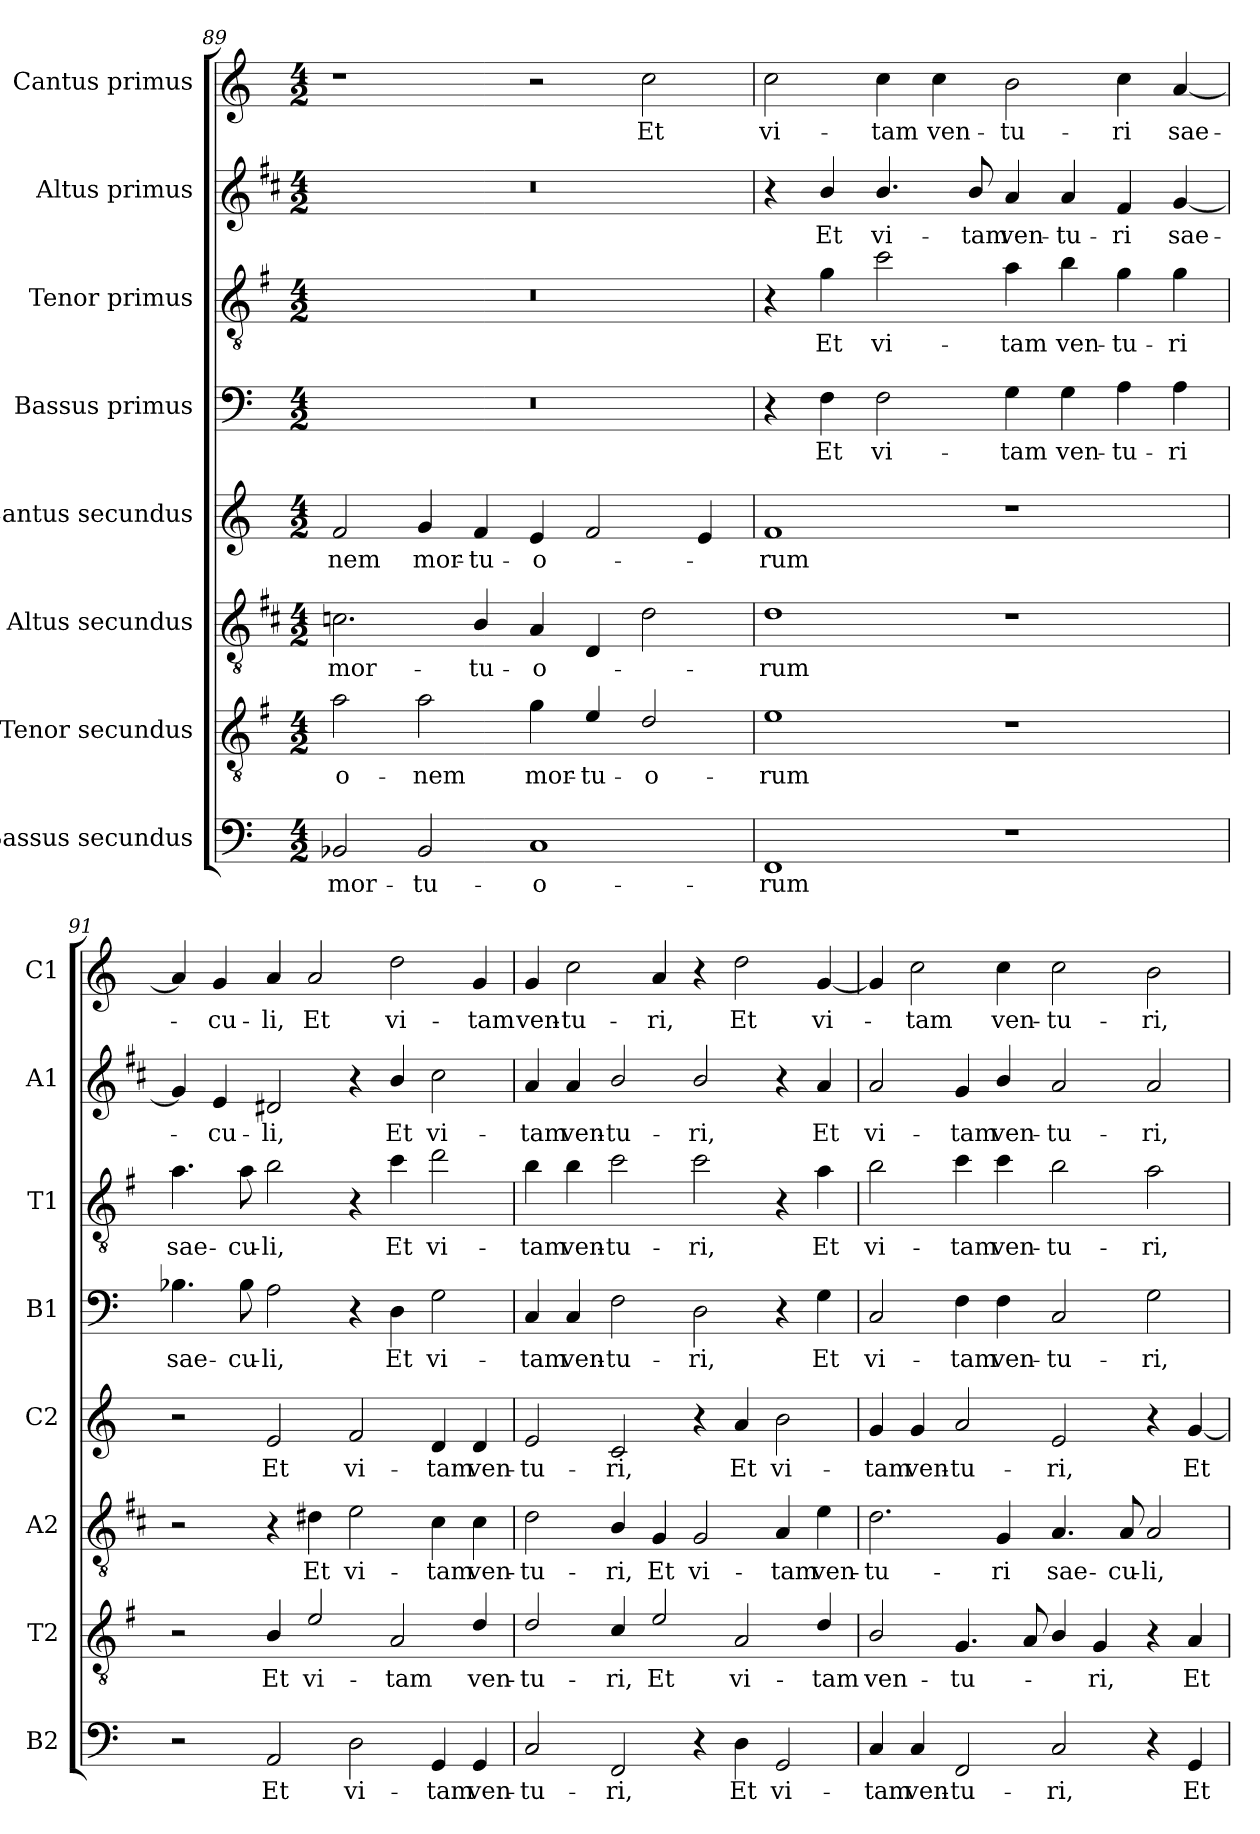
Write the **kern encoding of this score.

**kern	**text	**kern	**text	**kern	**text	**kern	**text	**kern	**text	**kern	**text	**kern	**text	**kern	**text
*part8	*part8	*part7	*part7	*part6	*part6	*part5	*part5	*part4	*part4	*part3	*part3	*part2	*part2	*part1	*part1
*staff8	*staff8	*staff7	*staff7	*staff6	*staff6	*staff5	*staff5	*staff4	*staff4	*staff3	*staff3	*staff2	*staff2	*staff1	*staff1
*I"Bassus secundus	*	*I"Tenor secundus	*	*I"Altus secundus	*	*I"Cantus secundus	*	*I"Bassus primus	*	*I"Tenor primus	*	*I"Altus primus	*	*I"Cantus primus	*
*I'B2	*	*I'T2	*	*I'A2	*	*I'C2	*	*I'B1	*	*I'T1	*	*I'A1	*	*I'C1	*
*clefF4	*	*clefGv2	*	*clefGv2	*	*clefG2	*	*clefF4	*	*clefGv2	*	*clefG2	*	*clefG2	*
*	*	*ITrd4c7	*	*ITrd1c2	*	*	*	*	*	*ITrd4c7	*	*ITrd1c2	*	*	*
*k[]	*	*k[]	*	*k[]	*	*k[]	*	*k[]	*	*k[]	*	*k[]	*	*k[]	*
*C:	*	*C:	*	*C:	*	*C:	*	*C:	*	*C:	*	*C:	*	*C:	*
*M4/2	*	*M4/2	*	*M4/2	*	*M4/2	*	*M4/2	*	*M4/2	*	*M4/2	*	*M4/2	*
=89	=89	=89	=89	=89	=89	=89	=89	=89	=89	=89	=89	=89	=89	=89	=89
!	!LO:LY:b	!	!LO:LY:b	!	!LO:LY:b	!	!LO:LY:b	!	!	!	!	!	!	!	!
2BB-X/	mor-	2d\	-o-	2.B-X\	mor-	2f/	-nem	0r	.	0r	.	0r	.	1r	.
!	!LO:LY:b	!	!LO:LY:b	!	!	!	!LO:LY:b	!	!	!	!	!	!	!	!
2BB-/	-tu-	2d\	-nem	.	.	4g/	mor-	.	.	.	.	.	.	.	.
!	!	!	!	!	!LO:LY:b	!	!LO:LY:b	!	!	!	!	!	!	!	!
.	.	.	.	4A/	-tu-	4f/	-tu-	.	.	.	.	.	.	.	.
!	!LO:LY:b	!	!LO:LY:b	!	!LO:LY:b	!	!LO:LY:b	!	!	!	!	!	!	!	!
1C	-o-	4c\	mor-	4G/	-o-	4e/	-o-	.	.	.	.	.	.	2r	.
!	!	!	!LO:LY:b	!	!	!	!	!	!	!	!	!	!	!	!
.	.	4A/	-tu-	4C/	.	2f/	.	.	.	.	.	.	.	.	.
!	!	!	!LO:LY:b	!	!	!	!	!	!	!	!	!	!	!	!LO:LY:b
.	.	2G/	-o-	2c\	.	.	.	.	.	.	.	.	.	2cc\	Et
.	.	.	.	.	.	4e/	.	.	.	.	.	.	.	.	.
=90	=90	=90	=90	=90	=90	=90	=90	=90	=90	=90	=90	=90	=90	=90	=90
!	!LO:LY:b	!	!LO:LY:b	!	!LO:LY:b	!	!LO:LY:b	!	!	!	!	!	!	!	!LO:LY:b
1FF	-rum	1A	-rum	1c	-rum	1f	-rum	4r	.	4r	.	4r	.	2cc\	vi-
!	!	!	!	!	!	!	!	!	!LO:LY:b	!	!LO:LY:b	!	!LO:LY:b	!	!
.	.	.	.	.	.	.	.	4F\	Et	4c\	Et	4a/	Et	.	.
!	!	!	!	!	!	!	!	!	!LO:LY:b	!	!LO:LY:b	!	!LO:LY:b	!	!LO:LY:b
.	.	.	.	.	.	.	.	2F\	vi-	2f\	vi-	4.a/	vi-	4cc\	-tam
!	!	!	!	!	!	!	!	!	!	!	!	!	!	!	!LO:LY:b
.	.	.	.	.	.	.	.	.	.	.	.	.	.	4cc\	ven-
!	!	!	!	!	!	!	!	!	!	!	!	!	!LO:LY:b	!	!
.	.	.	.	.	.	.	.	.	.	.	.	8a/	-tam	.	.
!	!	!	!	!	!	!	!	!	!LO:LY:b	!	!LO:LY:b	!	!LO:LY:b	!	!LO:LY:b
1r	.	1r	.	1r	.	1r	.	4G\	-tam	4d\	-tam	4g/	ven-	2b\	-tu-
!	!	!	!	!	!	!	!	!	!LO:LY:b	!	!LO:LY:b	!	!LO:LY:b	!	!
.	.	.	.	.	.	.	.	4G\	ven-	4e\	ven-	4g/	-tu-	.	.
!	!	!	!	!	!	!	!	!	!LO:LY:b	!	!LO:LY:b	!	!LO:LY:b	!	!LO:LY:b
.	.	.	.	.	.	.	.	4A\	-tu-	4c\	-tu-	4e/	-ri	4cc\	-ri
!	!	!	!	!	!	!	!	!	!LO:LY:b	!	!LO:LY:b	!	!LO:LY:b	!	!LO:LY:b
.	.	.	.	.	.	.	.	4A\	-ri	4c\	-ri	[4f/	sae-	[4a/	sae-
!!LO:LB:g=z
=91	=91	=91	=91	=91	=91	=91	=91	=91	=91	=91	=91	=91	=91	=91	=91
!	!	!	!	!	!	!	!	!	!LO:LY:b	!	!LO:LY:b	!	!	!	!
2r	.	2r	.	2r	.	2r	.	4.B-X\	sae-	4.d\	sae-	4f/]	.	4a/]	.
!	!	!	!	!	!	!	!	!	!	!	!	!	!LO:LY:b	!	!LO:LY:b
.	.	.	.	.	.	.	.	.	.	.	.	4d/	-cu-	4g/	-cu-
!	!	!	!	!	!	!	!	!	!LO:LY:b	!	!LO:LY:b	!	!	!	!
.	.	.	.	.	.	.	.	8B-\	-cu-	8d\	-cu-	.	.	.	.
!	!LO:LY:b	!	!LO:LY:b	!	!	!	!LO:LY:b	!	!LO:LY:b	!	!LO:LY:b	!	!LO:LY:b	!	!LO:LY:b
2AA/	Et	4E/	Et	4r	.	2e/	Et	2A\	-li,	2e\	-li,	2c#X/	-li,	4a/	-li,
!	!	!	!LO:LY:b	!	!LO:LY:b	!	!	!	!	!	!	!	!	!	!LO:LY:b
.	.	2A/	vi-	4c#X\	Et	.	.	.	.	.	.	.	.	2a/	Et
!	!LO:LY:b	!	!	!	!LO:LY:b	!	!LO:LY:b	!	!	!	!	!	!	!	!
2D\	vi-	.	.	2d\	vi-	2f/	vi-	4r	.	4r	.	4r	.	.	.
!	!	!	!LO:LY:b	!	!	!	!	!	!LO:LY:b	!	!LO:LY:b	!	!LO:LY:b	!	!LO:LY:b
.	.	2D/	-tam	.	.	.	.	4D\	Et	4f\	Et	4a/	Et	2dd\	vi-
!	!LO:LY:b	!	!	!	!LO:LY:b	!	!LO:LY:b	!	!LO:LY:b	!	!LO:LY:b	!	!LO:LY:b	!	!
4GG/	-tam	.	.	4B\	-tam	4d/	-tam	2G\	vi-	2g\	vi-	2b\	vi-	.	.
!	!LO:LY:b	!	!LO:LY:b	!	!LO:LY:b	!	!LO:LY:b	!	!	!	!	!	!	!	!LO:LY:b
4GG/	ven-	4G/	ven-	4B\	ven-	4d/	ven-	.	.	.	.	.	.	4g/	-tam
=92	=92	=92	=92	=92	=92	=92	=92	=92	=92	=92	=92	=92	=92	=92	=92
!	!LO:LY:b	!	!LO:LY:b	!	!LO:LY:b	!	!LO:LY:b	!	!LO:LY:b	!	!LO:LY:b	!	!LO:LY:b	!	!LO:LY:b
2C/	-tu-	2G/	-tu-	2c\	-tu-	2e/	-tu-	4C/	-tam	4e\	-tam	4g/	-tam	4g/	ven-
!	!	!	!	!	!	!	!	!	!LO:LY:b	!	!LO:LY:b	!	!LO:LY:b	!	!LO:LY:b
.	.	.	.	.	.	.	.	4C/	ven-	4e\	ven-	4g/	ven-	2cc\	-tu-
!	!LO:LY:b	!	!LO:LY:b	!	!LO:LY:b	!	!LO:LY:b	!	!LO:LY:b	!	!LO:LY:b	!	!LO:LY:b	!	!
2FF/	-ri,	4F/	-ri,	4A/	-ri,	2c/	-ri,	2F\	-tu-	2f\	-tu-	2a/	-tu-	.	.
!	!	!	!LO:LY:b	!	!LO:LY:b	!	!	!	!	!	!	!	!	!	!LO:LY:b
.	.	2A/	Et	4F/	Et	.	.	.	.	.	.	.	.	4a/	-ri,
!	!	!	!	!	!LO:LY:b	!	!	!	!LO:LY:b	!	!LO:LY:b	!	!LO:LY:b	!	!
4r	.	.	.	2F/	vi-	4r	.	2D\	-ri,	2f\	-ri,	2a/	-ri,	4r	.
!	!LO:LY:b	!	!LO:LY:b	!	!	!	!LO:LY:b	!	!	!	!	!	!	!	!LO:LY:b
4D\	Et	2D/	vi-	.	.	4a/	Et	.	.	.	.	.	.	2dd\	Et
!	!LO:LY:b	!	!	!	!LO:LY:b	!	!LO:LY:b	!	!	!	!	!	!	!	!
2GG/	vi-	.	.	4G/	-tam	2b\	vi-	4r	.	4r	.	4r	.	.	.
!	!	!	!LO:LY:b	!	!LO:LY:b	!	!	!	!LO:LY:b	!	!LO:LY:b	!	!LO:LY:b	!	!LO:LY:b
.	.	4G/	-tam	4d\	ven-	.	.	4G\	Et	4d\	Et	4g/	Et	[4g/	vi-
=93	=93	=93	=93	=93	=93	=93	=93	=93	=93	=93	=93	=93	=93	=93	=93
!	!LO:LY:b	!	!LO:LY:b	!	!LO:LY:b	!	!LO:LY:b	!	!LO:LY:b	!	!LO:LY:b	!	!LO:LY:b	!	!
4C/	-tam	2E/	ven-	2.c\	-tu-	4g/	-tam	2C/	vi-	2e\	vi-	2g/	vi-	4g/]	.
!	!LO:LY:b	!	!	!	!	!	!LO:LY:b	!	!	!	!	!	!	!	!LO:LY:b
4C/	ven-	.	.	.	.	4g/	ven-	.	.	.	.	.	.	2cc\	-tam
!	!LO:LY:b	!	!LO:LY:b	!	!	!	!LO:LY:b	!	!LO:LY:b	!	!LO:LY:b	!	!LO:LY:b	!	!
2FF/	-tu-	4.C/	-tu-	.	.	2a/	-tu-	4F\	-tam	4f\	-tam	4f/	-tam	.	.
!	!	!	!	!	!LO:LY:b	!	!	!	!LO:LY:b	!	!LO:LY:b	!	!LO:LY:b	!	!LO:LY:b
.	.	.	.	4F/	-ri	.	.	4F\	ven-	4f\	ven-	4a/	ven-	4cc\	ven-
.	.	8D/	.	.	.	.	.	.	.	.	.	.	.	.	.
!	!LO:LY:b	!	!	!	!LO:LY:b	!	!LO:LY:b	!	!LO:LY:b	!	!LO:LY:b	!	!LO:LY:b	!	!LO:LY:b
2C/	-ri,	4E/	.	4.G/	sae-	2e/	-ri,	2C/	-tu-	2e\	-tu-	2g/	-tu-	2cc\	-tu-
!	!	!	!LO:LY:b	!	!	!	!	!	!	!	!	!	!	!	!
.	.	4C/	-ri,	.	.	.	.	.	.	.	.	.	.	.	.
!	!	!	!	!	!LO:LY:b	!	!	!	!	!	!	!	!	!	!
.	.	.	.	8G/	-cu-	.	.	.	.	.	.	.	.	.	.
!	!	!	!	!	!LO:LY:b	!	!	!	!LO:LY:b	!	!LO:LY:b	!	!LO:LY:b	!	!LO:LY:b
4r	.	4r	.	2G/	-li,	4r	.	2G\	-ri,	2d\	-ri,	2g/	-ri,	2b\	-ri,
!	!LO:LY:b	!	!LO:LY:b	!	!	!	!LO:LY:b	!	!	!	!	!	!	!	!
4GG/	Et	4D/	Et	.	.	[4g/	Et	.	.	.	.	.	.	.	.
=	=	=	=	=	=	=	=	=	=	=	=	=	=	=	=
*-	*-	*-	*-	*-	*-	*-	*-	*-	*-	*-	*-	*-	*-	*-	*-
